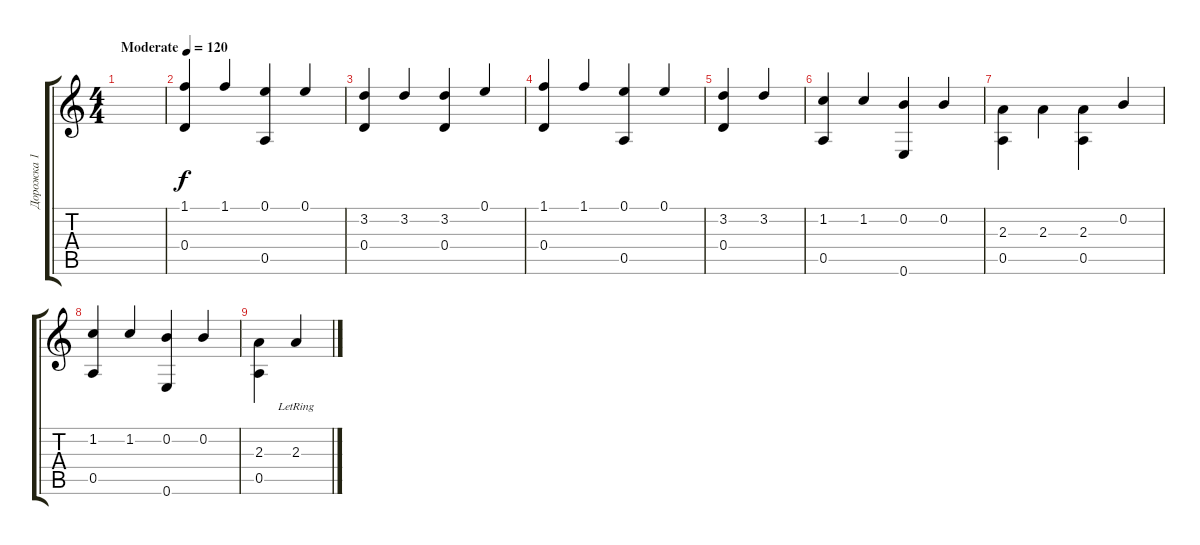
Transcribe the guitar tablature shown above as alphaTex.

\track ("Дорожка 1" "Дорожка 1") {instrument acousticguitarsteel}
\staff {score tabs}
\tuning (E4 B3 G3 D3 A2 E2) {hide}
\ts (4 4)
\tempo (120 "Moderate")
\clef g2
\ks c
|
(1.1 0.4).4{beam Up} 1.1.4{beam Up} (0.1 0.5).4{beam Up} 0.1.4{beam Up} |
(3.2 0.4).4{beam Up} 3.2.4{beam Up} (3.2 0.4).4{beam Up} 0.1.4{beam Up} |
(1.1 0.4).4{beam Up} 1.1.4{beam Up} (0.1 0.5).4{beam Up} 0.1.4{beam Up} |
(3.2 0.4).4{beam Up} 3.2.4{beam Up} |
(1.2 0.5).4{beam Up} 1.2.4{beam Up} (0.2 0.6).4{beam Up} 0.2.4{beam Up} |
(2.3 0.5).4{beam Down} 2.3.4{beam Down} (2.3 0.5).4{beam Down} 0.2.4{beam Up} |
(1.2 0.5).4{beam Up} 1.2.4{beam Up} (0.2 0.6).4{beam Up} 0.2.4{beam Up} |
(2.3 0.5).4{beam Down} 2.3{lr}.4
